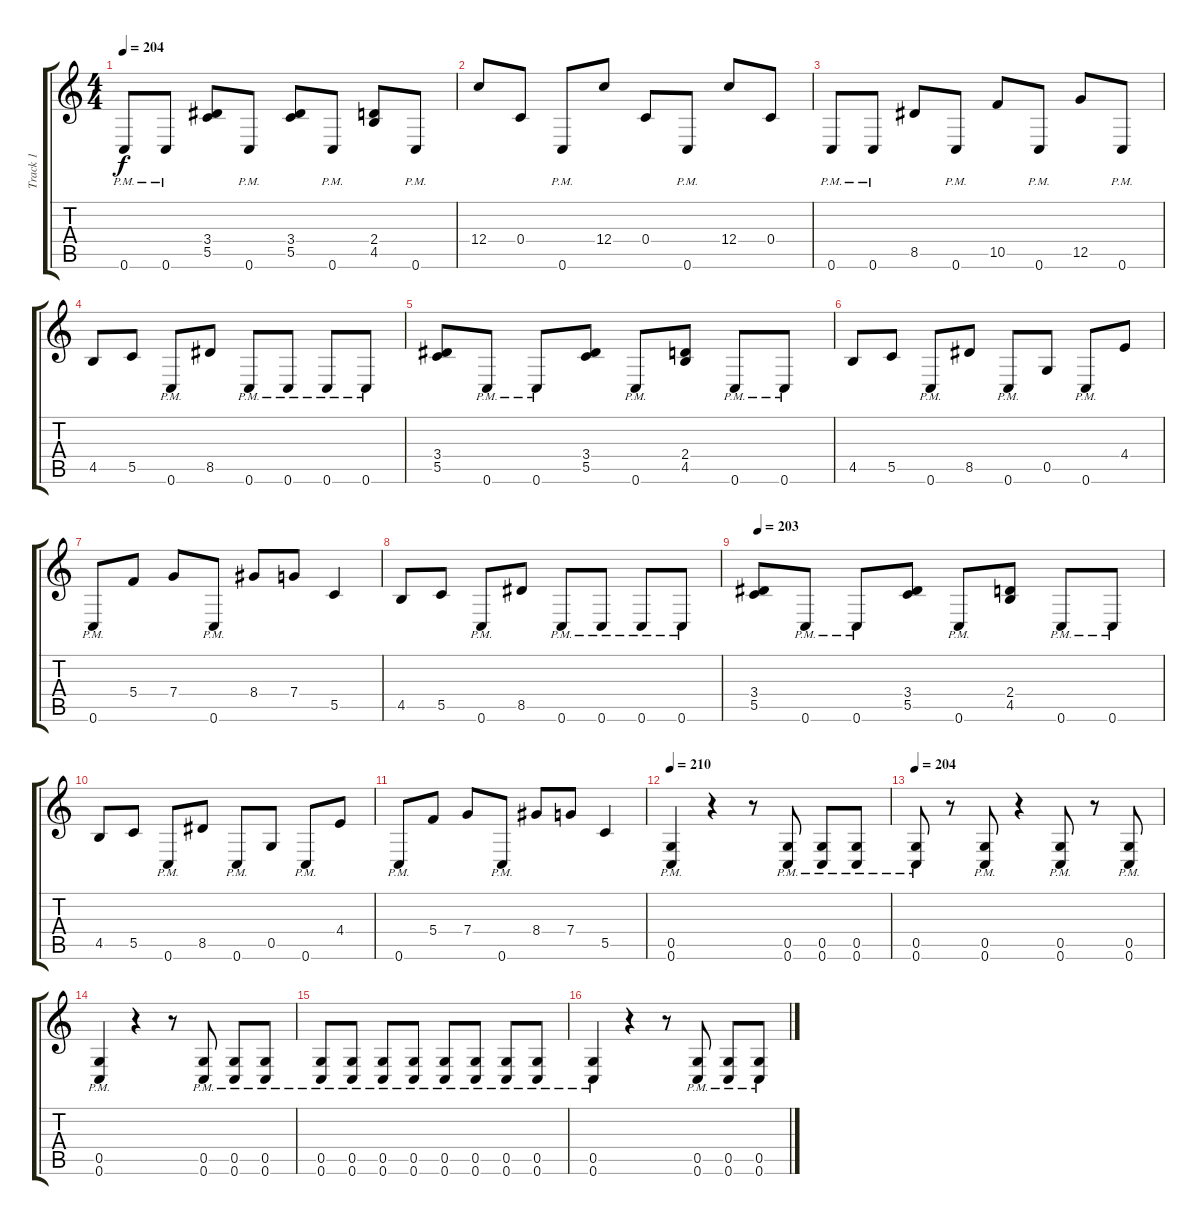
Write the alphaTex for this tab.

\track ("Track 1" "Track 1") {instrument distortionguitar}
\staff {score tabs}
\tuning (D4 A3 F3 C3 G2 C2) {hide}
\ts (4 4)
\tempo 204
\clef g2
\ks c
0.6{pm}.8{dy f} 0.6{pm}.8 (3.4 5.5).8 0.6{pm}.8 (3.4 5.5).8 0.6{pm}.8 (2.4 4.5).8 0.6{pm}.8 |
12.4.8 0.4.8 0.6{pm}.8 12.4.8 0.4.8 0.6{pm}.8 12.4.8 0.4.8 |
0.6{pm}.8 0.6{pm}.8 8.5.8 0.6{pm}.8 10.5.8 0.6{pm}.8 12.5.8 0.6{pm}.8 |
4.5.8 5.5.8 0.6{pm}.8 8.5.8 0.6{pm}.8 0.6{pm}.8 0.6{pm}.8 0.6{pm}.8 |
(3.4 5.5).8 0.6{pm}.8 0.6{pm}.8 (3.4 5.5).8 0.6{pm}.8 (2.4 4.5).8 0.6{pm}.8 0.6{pm}.8 |
4.5.8 5.5.8 0.6{pm}.8 8.5.8 0.6{pm}.8 0.5.8 0.6{pm}.8 4.4.8 |
0.6{pm}.8 5.4.8 7.4.8 0.6{pm}.8 8.4.8 7.4.8 5.5.4 |
4.5.8 5.5.8 0.6{pm}.8 8.5.8 0.6{pm}.8 0.6{pm}.8 0.6{pm}.8 0.6{pm}.8 |
\tempo 203
(3.4 5.5).8 0.6{pm}.8 0.6{pm}.8 (3.4 5.5).8 0.6{pm}.8 (2.4 4.5).8 0.6{pm}.8 0.6{pm}.8 |
4.5.8 5.5.8 0.6{pm}.8 8.5.8 0.6{pm}.8 0.5.8 0.6{pm}.8 4.4.8 |
0.6{pm}.8 5.4.8 7.4.8 0.6{pm}.8 8.4.8 7.4.8 5.5.4 |
\tempo 210
(0.5{pm} 0.6{pm}).4 r.4 r.8 (0.5{pm} 0.6{pm}).8 (0.5{pm} 0.6{pm}).8 (0.5{pm} 0.6{pm}).8 |
\tempo 204
(0.5{pm} 0.6{pm}).8 r.8 (0.5{pm} 0.6{pm}).8 r.4 (0.5{pm} 0.6{pm}).8 r.8 (0.5{pm} 0.6{pm}).8 |
(0.5{pm} 0.6{pm}).4 r.4 r.8 (0.5{pm} 0.6{pm}).8 (0.5{pm} 0.6{pm}).8 (0.5{pm} 0.6{pm}).8 |
(0.5{pm} 0.6{pm}).8 (0.5{pm} 0.6{pm}).8 (0.5{pm} 0.6{pm}).8 (0.5{pm} 0.6{pm}).8 (0.5{pm} 0.6{pm}).8 (0.5{pm} 0.6{pm}).8 (0.5{pm} 0.6{pm}).8 (0.5{pm} 0.6{pm}).8 |
(0.5{pm} 0.6{pm}).4 r.4 r.8 (0.5{pm} 0.6{pm}).8 (0.5{pm} 0.6{pm}).8 (0.5{pm} 0.6{pm}).8
